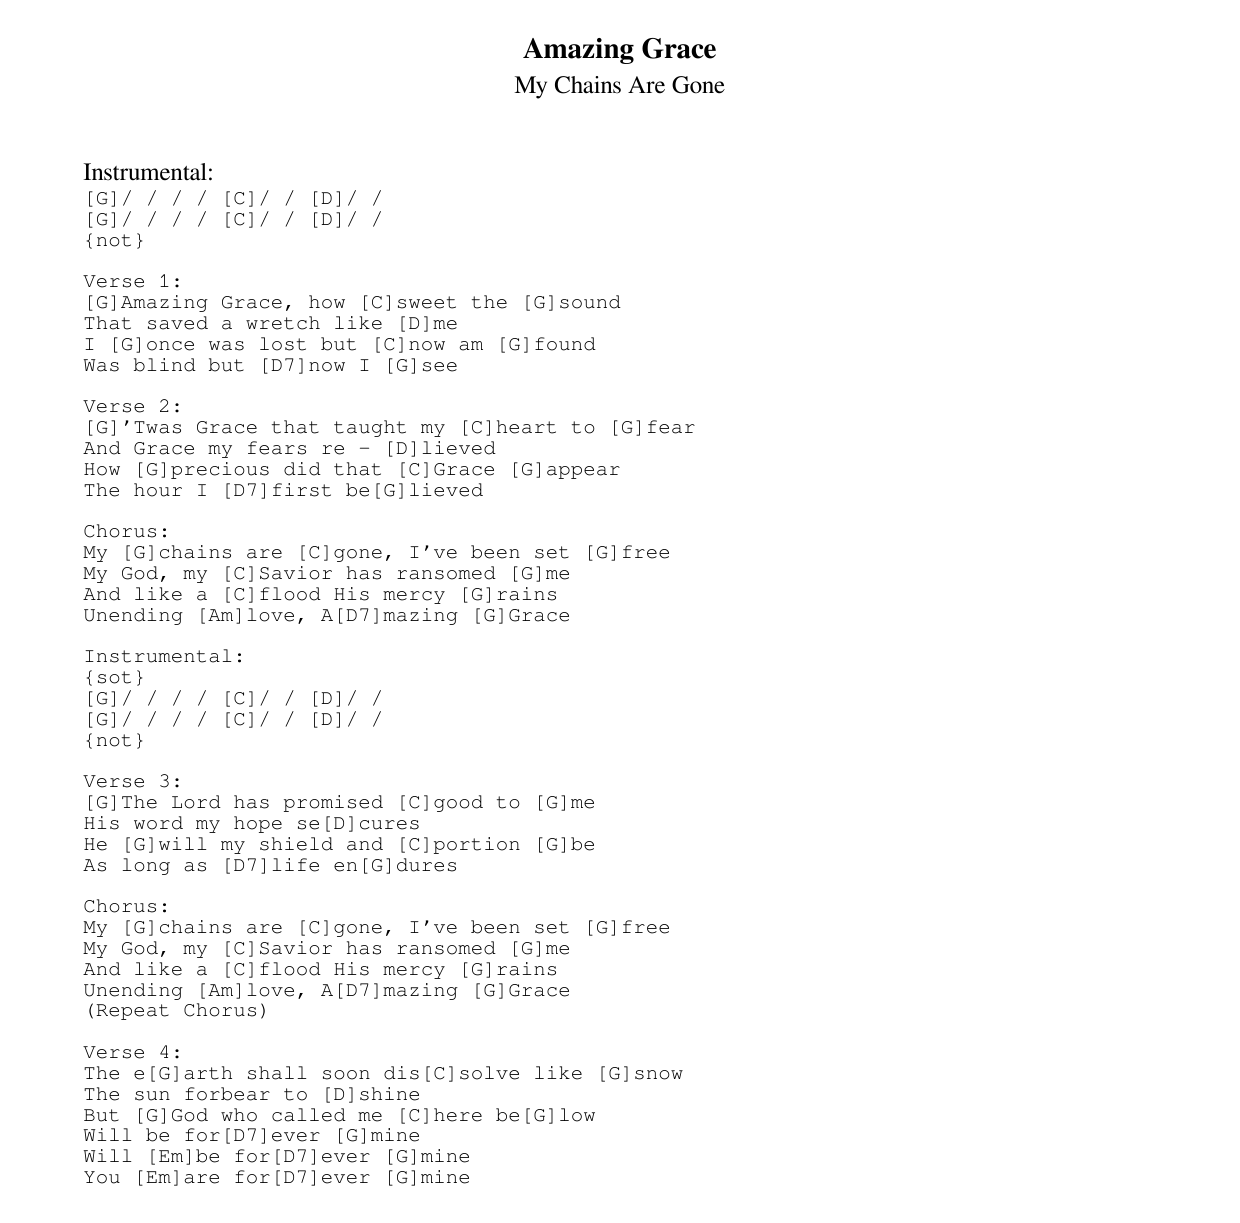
{title:Amazing Grace }
{subtitle: My Chains Are Gone}
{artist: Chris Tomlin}
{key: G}
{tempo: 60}
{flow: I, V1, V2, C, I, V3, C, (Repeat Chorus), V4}

Instrumental:
{sot}
[G]/ / / / [C]/ / [D]/ /
[G]/ / / / [C]/ / [D]/ /
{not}

Verse 1:
[G]Amazing Grace, how [C]sweet the [G]sound
That saved a wretch like [D]me
I [G]once was lost but [C]now am [G]found
Was blind but [D7]now I [G]see

Verse 2:
[G]'Twas Grace that taught my [C]heart to [G]fear
And Grace my fears re - [D]lieved
How [G]precious did that [C]Grace [G]appear
The hour I [D7]first be[G]lieved

Chorus:
My [G]chains are [C]gone, I've been set [G]free
My God, my [C]Savior has ransomed [G]me
And like a [C]flood His mercy [G]rains
Unending [Am]love, A[D7]mazing [G]Grace

Instrumental:
{sot}
[G]/ / / / [C]/ / [D]/ /
[G]/ / / / [C]/ / [D]/ /
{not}

Verse 3:
[G]The Lord has promised [C]good to [G]me
His word my hope se[D]cures
He [G]will my shield and [C]portion [G]be
As long as [D7]life en[G]dures

Chorus:
My [G]chains are [C]gone, I've been set [G]free
My God, my [C]Savior has ransomed [G]me
And like a [C]flood His mercy [G]rains
Unending [Am]love, A[D7]mazing [G]Grace
(Repeat Chorus)

Verse 4:
The e[G]arth shall soon dis[C]solve like [G]snow
The sun forbear to [D]shine
But [G]God who called me [C]here be[G]low
Will be for[D7]ever [G]mine
Will [Em]be for[D7]ever [G]mine
You [Em]are for[D7]ever [G]mine
